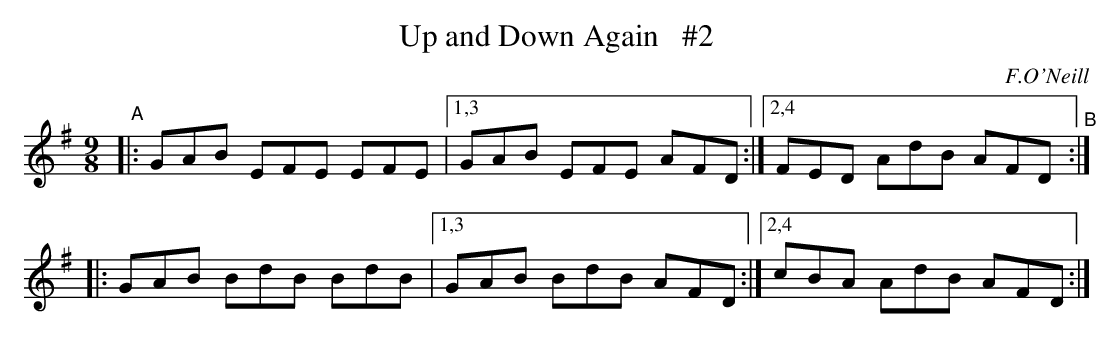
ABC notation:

X:1
T: Up and Down Again   #2
O: F.O'Neill
M: 9/8
K: Em	% and G
"^A"|: GAB EFE EFE |[1,3 GAB EFE AFD :|[2,4 FED AdB AFD \
"^B":: GAB BdB BdB |[1,3 GAB BdB AFD :|[2,4 cBA AdB AFD :|
